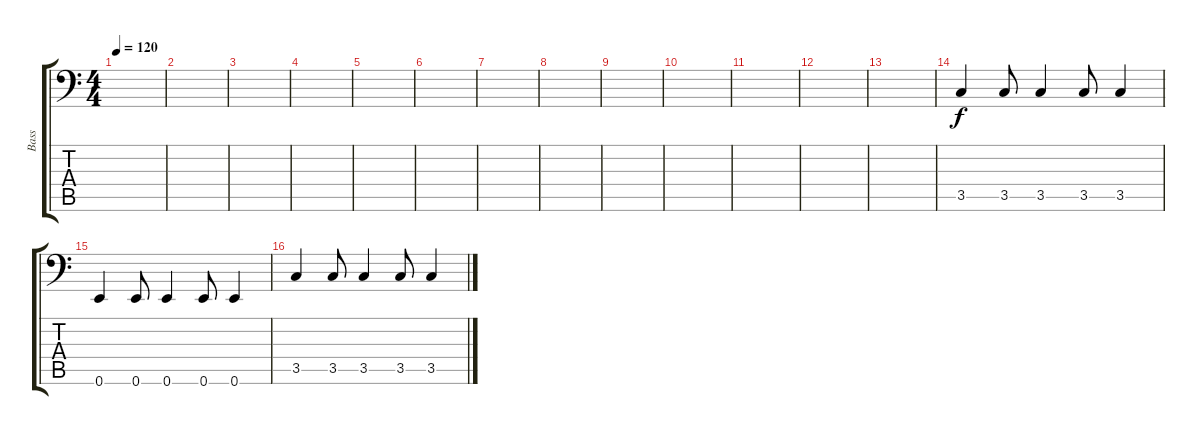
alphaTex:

\track ("Bass" "Bass") {instrument electricbassfinger}
\staff {score tabs}
\tuning (E3 B2 G2 D2 A1 E1) {hide}
\ts (4 4)
\tempo 120
\clef f4
\ks c
|
|
|
|
|
|
|
|
|
|
|
|
|
3.5.4{volume 16} 3.5.8 3.5.4 3.5.8 3.5.4 |
0.6.4{volume 16} 0.6.8 0.6.4 0.6.8 0.6.4 |
3.5.4{volume 16} 3.5.8 3.5.4 3.5.8 3.5.4
